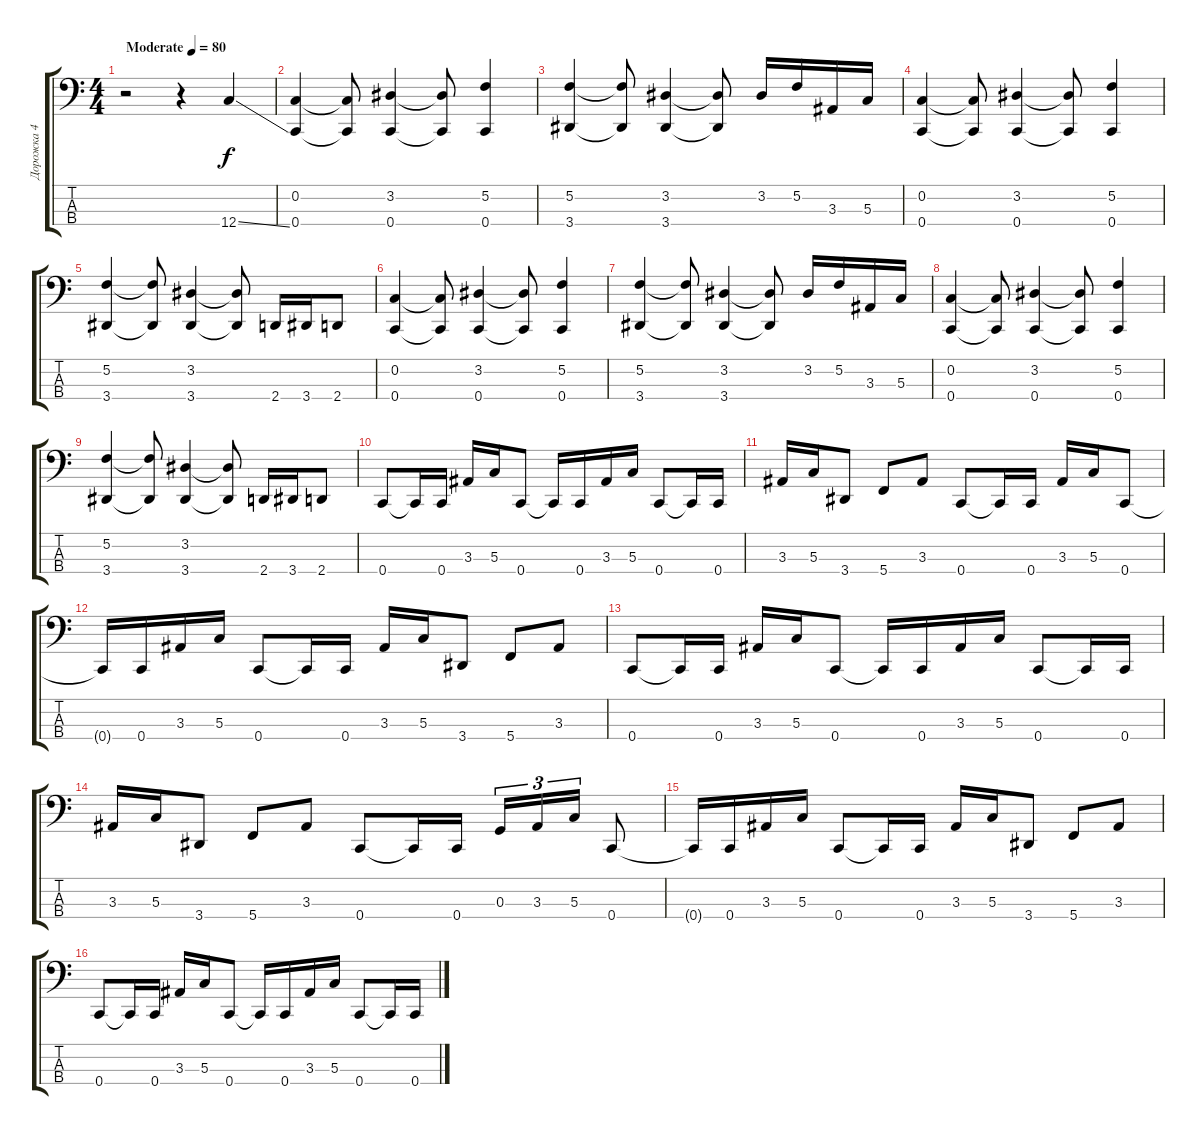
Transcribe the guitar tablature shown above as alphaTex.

\track ("Дорожка 4" "Дорожка 4") {instrument electricbasspick}
\staff {score tabs}
\tuning (F2 C2 G1 C1) {hide}
\ts (4 4)
\tempo (80 "Moderate")
\clef f4
\ks c
r.2{dy f instrument electricbasspick} r.4 12.4{ss}.4 |
(0.2 0.4).4 (0.2{t} 0.4{t}).8 (3.2 0.4).4 (3.2{t} 0.4{t}).8 (5.2 0.4).4 |
(5.2 3.4).4 (5.2{t} 3.4{t}).8 (3.2 3.4).4 (3.2{t} 3.4{t}).8 3.2.16 5.2.16 3.3.16 5.3.16 |
(0.2 0.4).4 (0.2{t} 0.4{t}).8 (3.2 0.4).4 (3.2{t} 0.4{t}).8 (5.2 0.4).4 |
(5.2 3.4).4 (5.2{t} 3.4{t}).8 (3.2 3.4).4 (3.2{t} 3.4{t}).8 2.4.16 3.4.16 2.4.8 |
(0.2 0.4).4 (0.2{t} 0.4{t}).8 (3.2 0.4).4 (3.2{t} 0.4{t}).8 (5.2 0.4).4 |
(5.2 3.4).4 (5.2{t} 3.4{t}).8 (3.2 3.4).4 (3.2{t} 3.4{t}).8 3.2.16 5.2.16 3.3.16 5.3.16 |
(0.2 0.4).4 (0.2{t} 0.4{t}).8 (3.2 0.4).4 (3.2{t} 0.4{t}).8 (5.2 0.4).4 |
(5.2 3.4).4 (5.2{t} 3.4{t}).8 (3.2 3.4).4 (3.2{t} 3.4{t}).8 2.4.16 3.4.16 2.4.8 |
0.4.8 0.4{t}.16 0.4.16 3.3.16 5.3.16 0.4.8 0.4{t}.16 0.4.16 3.3.16 5.3.16 0.4.8 0.4{t}.16 0.4.16 |
3.3.16 5.3.16 3.4.8 5.4.8 3.3.8 0.4.8 0.4{t}.16 0.4.16 3.3.16 5.3.16 0.4.8 |
0.4{t}.16 0.4.16 3.3.16 5.3.16 0.4.8 0.4{t}.16 0.4.16 3.3.16 5.3.16 3.4.8 5.4.8 3.3.8 |
0.4.8 0.4{t}.16 0.4.16 3.3.16 5.3.16 0.4.8 0.4{t}.16 0.4.16 3.3.16 5.3.16 0.4.8 0.4{t}.16 0.4.16 |
3.3.16 5.3.16 3.4.8 5.4.8 3.3.8 0.4.8 0.4{t}.16 0.4.16 0.3.16{tu (3 2)} 3.3.16{tu (3 2)} 5.3.16{tu (3 2)} 0.4.8 |
0.4{t}.16 0.4.16 3.3.16 5.3.16 0.4.8 0.4{t}.16 0.4.16 3.3.16 5.3.16 3.4.8 5.4.8 3.3.8 |
0.4.8 0.4{t}.16 0.4.16 3.3.16 5.3.16 0.4.8 0.4{t}.16 0.4.16 3.3.16 5.3.16 0.4.8 0.4{t}.16 0.4.16
